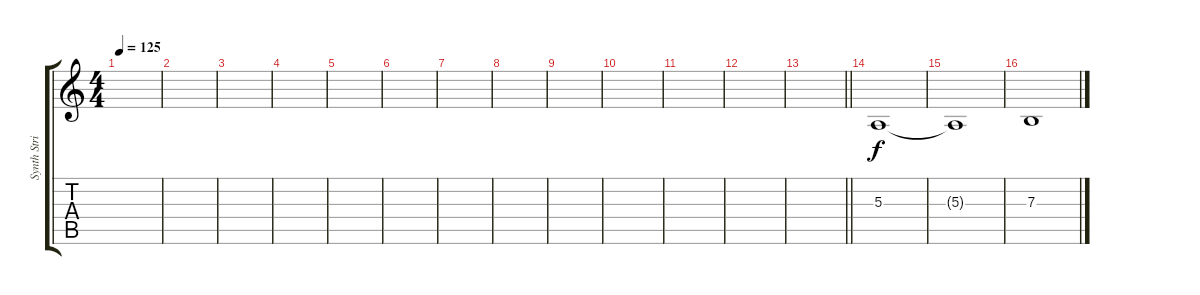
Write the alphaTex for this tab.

\track ("Synth Strings" "Synth Stri") {instrument pad8sweep}
\staff {score tabs}
\tuning (Db4 Ab3 E3 B2 Gb2 Db2) {hide}
\ts (4 4)
\tempo 125
\clef g2
\ks c
|
|
|
|
|
|
|
|
|
|
|
|
\barLineRight lightlight
|
5.3.1 |
5.3{t}.1 |
7.3.1
